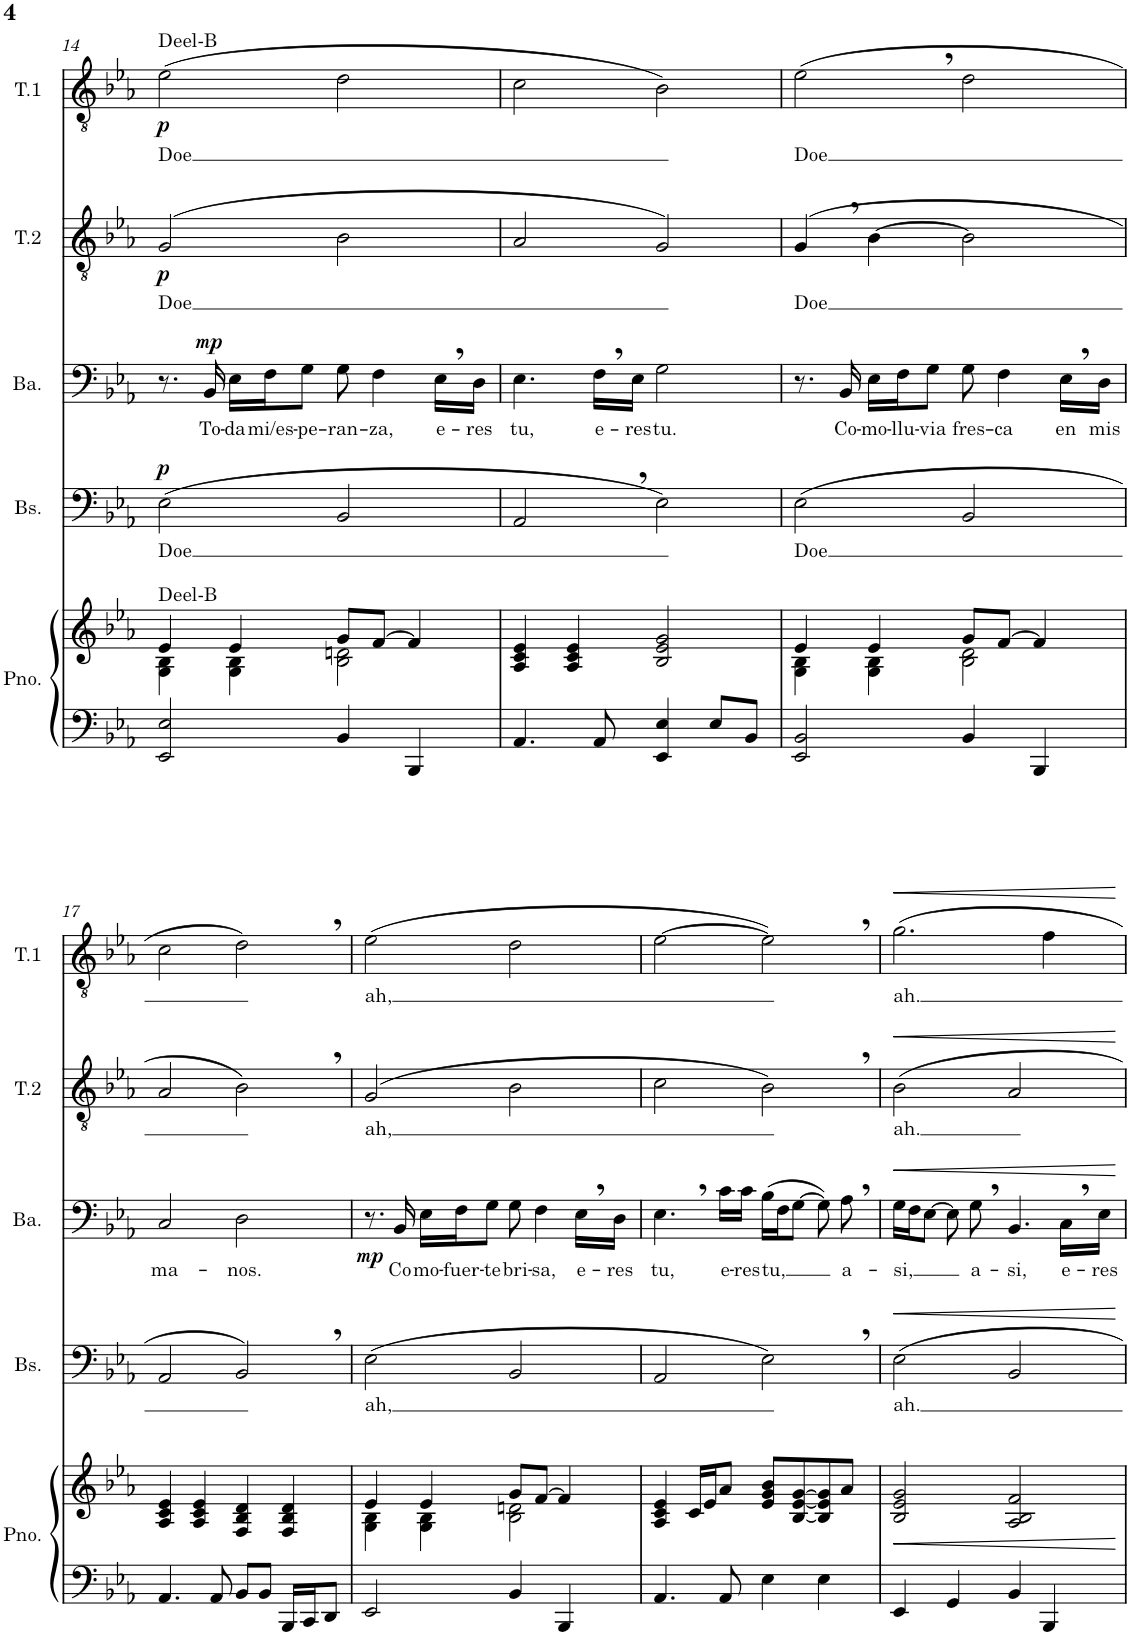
**kern	**kern	**dynam	**kern	**text	**dynam	**kern	**text	**dynam	**kern	**text	**dynam	**kern	**text	**dynam
*part5	*part5	*part5	*part4	*part4	*part4	*part3	*part3	*part3	*part2	*part2	*part2	*part1	*part1	*part1
*staff6	*staff5	*staff5/6	*staff4	*staff4	*staff4	*staff3	*staff3	*staff3	*staff2	*staff2	*staff2	*staff1	*staff1	*staff1
*I"Piano	*	*	*I"Bas	*	*	*I"Bariton	*	*	*I"Tenor 2	*	*	*I"Tenor 1	*	*
*I'Pno.	*	*	*I'Bs.	*	*	*I'Ba.	*	*	*I'T.2	*	*	*I'T.1	*	*
!!LO:PB:g=z
*clefF4	*clefG2	*	*clefF4	*	*	*clefF4	*	*	*clefGv2	*	*	*clefGv2	*	*
*k[b-e-a-]	*k[b-e-a-]	*	*k[b-e-a-]	*	*	*k[b-e-a-]	*	*	*k[b-e-a-]	*	*	*k[b-e-a-]	*	*
*M4/4	*M4/4	*	*M4/4	*	*	*M4/4	*	*	*M4/4	*	*	*M4/4	*	*
=14	=14	=14	=14	=14	=14	=14	=14	=14	=14	=14	=14	=14	=14	=14
*	*^	*	*	*	*	*	*	*	*	*	*	*	*	*
!	!	!	!	!	!	!	!	!	!	!	!	!	!LO:TX:a:t=Deel-B	!	!
!	!LO:TX:a:t=Deel-B	!	!	!	!	!	!	!	!	!	!	!	!	!	!
!	!	!	!	!	!LO:LY:b	!LO:DY:a	!	!	!	!	!LO:LY:b	!LO:DY:b	!	!LO:LY:b	!LO:DY:b
2EE-/ 2E-/	4e-/	4G\ 4B-\	.	(2E-\	Doe	p	8.r	.	.	(2G/	Doe	p	(2e-\	Doe	p
!	!	!	!	!	!	!	!	!LO:LY:b	!LO:DY:a	!	!	!	!	!	!
.	.	.	.	.	.	.	16BB-/	To-	mp	.	.	.	.	.	.
!	!	!	!	!	!	!	!	!LO:LY:b	!	!	!	!	!	!	!
.	4e-/	4G\ 4B-\	.	.	.	.	16E-\LL	-da	.	.	.	.	.	.	.
!	!	!	!	!	!	!	!	!LO:LY:b	!	!	!	!	!	!	!
.	.	.	.	.	.	.	16F\J	mi/es-	.	.	.	.	.	.	.
!	!	!	!	!	!	!	!	!LO:LY:b	!	!	!	!	!	!	!
.	.	.	.	.	.	.	8G\J	-pe-	.	.	.	.	.	.	.
!	!	!	!	!	!	!	!	!LO:LY:b	!	!	!	!	!	!	!
4BB-/	8g/L	2B-\ 2dn\	.	2BB-/	.	.	8G\	-ran-	.	2B-\	.	.	2d\	.	.
!	!	!	!	!	!	!	!	!LO:LY:b	!	!	!	!	!	!	!
.	[8f/J	.	.	.	.	.	4F\	-za,	.	.	.	.	.	.	.
4BBB-/	4f/]	.	.	.	.	.	.	.	.	.	.	.	.	.	.
!	!	!	!	!	!	!	!	!LO:LY:b	!	!	!	!	!	!	!
.	.	.	.	.	.	.	16E-,\LL	e-	.	.	.	.	.	.	.
!	!	!	!	!	!	!	!	!LO:LY:b	!	!	!	!	!	!	!
.	.	.	.	.	.	.	16D\JJ	-res	.	.	.	.	.	.	.
*	*v	*v	*	*	*	*	*	*	*	*	*	*	*	*	*
=15	=15	=15	=15	=15	=15	=15	=15	=15	=15	=15	=15	=15	=15	=15
!	!	!	!	!	!	!	!LO:LY:b	!	!	!	!	!	!	!
4.AA-/	4A-/ 4c/ 4e-/	.	2AA-,/	.	.	4.E-\	tu,	.	2A-/	.	.	2c\	.	.
.	4A-/ 4c/ 4e-/	.	.	.	.	.	.	.	.	.	.	.	.	.
!	!	!	!	!	!	!	!LO:LY:b	!	!	!	!	!	!	!
8AA-/	.	.	.	.	.	16F,\LL	e-	.	.	.	.	.	.	.
!	!	!	!	!	!	!	!LO:LY:b	!	!	!	!	!	!	!
.	.	.	.	.	.	16E-\JJ	-res	.	.	.	.	.	.	.
!	!	!	!	!	!	!	!LO:LY:b	!	!	!	!	!	!	!
4EE-/ 4E-/	2B-/ 2e-/ 2g/	.	2E-\)	.	.	2G\	tu.	.	2G/)	.	.	2B-\)	.	.
8E-/L	.	.	.	.	.	.	.	.	.	.	.	.	.	.
8BB-/J	.	.	.	.	.	.	.	.	.	.	.	.	.	.
=16	=16	=16	=16	=16	=16	=16	=16	=16	=16	=16	=16	=16	=16	=16
*	*^	*	*	*	*	*	*	*	*	*	*	*	*	*
!	!	!	!	!	!LO:LY:b	!	!	!	!	!	!LO:LY:b	!	!	!LO:LY:b	!
2EE-/ 2BB-/	4e-/	4G\ 4B-\	.	(2E-\	Doe	.	8.r	.	.	(4G,/	Doe	.	(2e-,\	Doe	.
!	!	!	!	!	!	!	!	!LO:LY:b	!	!	!	!	!	!	!
.	.	.	.	.	.	.	16BB-/	Co-	.	.	.	.	.	.	.
!	!	!	!	!	!	!	!	!LO:LY:b	!	!	!	!	!	!	!
.	4e-/	4G\ 4B-\	.	.	.	.	16E-\LL	-mo-	.	[4B-\	.	.	.	.	.
!	!	!	!	!	!	!	!	!LO:LY:b	!	!	!	!	!	!	!
.	.	.	.	.	.	.	16F\J	-llu-	.	.	.	.	.	.	.
!	!	!	!	!	!	!	!	!LO:LY:b	!	!	!	!	!	!	!
.	.	.	.	.	.	.	8G\J	-via	.	.	.	.	.	.	.
!	!	!	!	!	!	!	!	!LO:LY:b	!	!	!	!	!	!	!
4BB-/	8g/L	2B-\ 2d\	.	2BB-/	.	.	8G\	fres-	.	2B-\]	.	.	2d\	.	.
!	!	!	!	!	!	!	!	!LO:LY:b	!	!	!	!	!	!	!
.	[8f/J	.	.	.	.	.	4F\	-ca	.	.	.	.	.	.	.
4BBB-/	4f/]	.	.	.	.	.	.	.	.	.	.	.	.	.	.
!	!	!	!	!	!	!	!	!LO:LY:b	!	!	!	!	!	!	!
.	.	.	.	.	.	.	16E-,\LL	en	.	.	.	.	.	.	.
!	!	!	!	!	!	!	!	!LO:LY:b	!	!	!	!	!	!	!
.	.	.	.	.	.	.	16D\JJ	mis	.	.	.	.	.	.	.
*	*v	*v	*	*	*	*	*	*	*	*	*	*	*	*	*
!!LO:LB:g=z
=17	=17	=17	=17	=17	=17	=17	=17	=17	=17	=17	=17	=17	=17	=17
!	!	!	!	!	!	!	!LO:LY:b	!	!	!	!	!	!	!
4.AA-/	4A-/ 4c/ 4e-/	.	2AA-/	.	.	2C/	ma-	.	2A-/	.	.	2c\	.	.
.	4A-/ 4c/ 4e-/	.	.	.	.	.	.	.	.	.	.	.	.	.
8AA-/	.	.	.	.	.	.	.	.	.	.	.	.	.	.
!	!	!	!	!	!	!	!LO:LY:b	!	!	!	!	!	!	!
8BB-/L	4F/ 4B-/ 4d/	.	2BB-,/)	.	.	2D\	-nos.	.	2B-,\)	.	.	2d,\)	.	.
8BB-/J	.	.	.	.	.	.	.	.	.	.	.	.	.	.
16BBB-/LL	4F/ 4B-/ 4d/	.	.	.	.	.	.	.	.	.	.	.	.	.
16CC/J	.	.	.	.	.	.	.	.	.	.	.	.	.	.
8DD/J	.	.	.	.	.	.	.	.	.	.	.	.	.	.
=18	=18	=18	=18	=18	=18	=18	=18	=18	=18	=18	=18	=18	=18	=18
*	*^	*	*	*	*	*	*	*	*	*	*	*	*	*
!	!	!	!	!	!LO:LY:b	!	!	!	!LO:DY:b	!	!LO:LY:b	!	!	!LO:LY:b	!
2EE-/	4e-/	4G\ 4B-\	.	(2E-\	ah,	.	8.r	.	mp	(2G/	ah,	.	(2e-\	ah,	.
!	!	!	!	!	!	!	!	!LO:LY:b	!	!	!	!	!	!	!
.	.	.	.	.	.	.	16BB-/	Co	.	.	.	.	.	.	.
!	!	!	!	!	!	!	!	!LO:LY:b	!	!	!	!	!	!	!
.	4e-/	4G\ 4B-\	.	.	.	.	16E-\LL	mo-	.	.	.	.	.	.	.
!	!	!	!	!	!	!	!	!LO:LY:b	!	!	!	!	!	!	!
.	.	.	.	.	.	.	16F\J	-fuer-	.	.	.	.	.	.	.
!	!	!	!	!	!	!	!	!LO:LY:b	!	!	!	!	!	!	!
.	.	.	.	.	.	.	8G\J	-te	.	.	.	.	.	.	.
!	!	!	!	!	!	!	!	!LO:LY:b	!	!	!	!	!	!	!
4BB-/	8g/L	2B-\ 2dn\	.	2BB-/	.	.	8G\	bri-	.	2B-\	.	.	2d\	.	.
!	!	!	!	!	!	!	!	!LO:LY:b	!	!	!	!	!	!	!
.	[8f/J	.	.	.	.	.	4F\	-sa,	.	.	.	.	.	.	.
4BBB-/	4f/]	.	.	.	.	.	.	.	.	.	.	.	.	.	.
!	!	!	!	!	!	!	!	!LO:LY:b	!	!	!	!	!	!	!
.	.	.	.	.	.	.	16E-,\LL	e-	.	.	.	.	.	.	.
!	!	!	!	!	!	!	!	!LO:LY:b	!	!	!	!	!	!	!
.	.	.	.	.	.	.	16D\JJ	-res	.	.	.	.	.	.	.
*	*v	*v	*	*	*	*	*	*	*	*	*	*	*	*	*
=19	=19	=19	=19	=19	=19	=19	=19	=19	=19	=19	=19	=19	=19	=19
!	!	!	!	!	!	!	!LO:LY:b	!	!	!	!	!	!	!
4.AA-/	4A-/ 4c/ 4e-/	.	2AA-/	.	.	4.E-,\	tu,	.	2c\	.	.	[2e-\	.	.
.	16c/LL	.	.	.	.	.	.	.	.	.	.	.	.	.
.	16e-/J	.	.	.	.	.	.	.	.	.	.	.	.	.
!	!	!	!	!	!	!	!LO:LY:b	!	!	!	!	!	!	!
8AA-/	8a-/J	.	.	.	.	16c\LL	e-	.	.	.	.	.	.	.
!	!	!	!	!	!	!	!LO:LY:b	!	!	!	!	!	!	!
.	.	.	.	.	.	16c\JJ	-res	.	.	.	.	.	.	.
!	!	!	!	!	!	!	!LO:LY:b	!	!	!	!	!	!	!
4E-\	8e-/ 8g/ 8b-/L	.	2E-,\)	.	.	(16B-\LL	tu,	.	2B-,\)	.	.	2e-,\])	.	.
.	.	.	.	.	.	16F\J	.	.	.	.	.	.	.	.
.	[8B-/ [8e-/ [8g/	.	.	.	.	[8G\J	.	.	.	.	.	.	.	.
4E-\	8B-/] 8e-/] 8g/]	.	.	.	.	8G\])	.	.	.	.	.	.	.	.
!	!	!	!	!	!	!	!LO:LY:b	!	!	!	!	!	!	!
.	8a-/J	.	.	.	.	8A-,\	a-	.	.	.	.	.	.	.
=20	=20	=20	=20	=20	=20	=20	=20	=20	=20	=20	=20	=20	=20	=20
!	!	!LO:HP:b	!	!LO:LY:b	!LO:HP:b	!	!LO:LY:b	!LO:HP:b	!	!LO:LY:b	!LO:HP:b	!	!LO:LY:b	!LO:HP:b
4EE-/	2B-/ 2e-/ 2g/	<	2E-\	ah.	<	16G\LL	-si,	<	2B-\	ah.	<	2.g\	ah.	<
.	.	.	.	.	.	16F\J	.	.	.	.	.	.	.	.
.	.	.	.	.	.	[8E-\J	.	.	.	.	.	.	.	.
4GG/	.	.	.	.	.	8E-\]	.	.	.	.	.	.	.	.
!	!	!	!	!	!	!	!LO:LY:b	!	!	!	!	!	!	!
.	.	.	.	.	.	8G,\	a-	.	.	.	.	.	.	.
!	!	!	!	!	!	!	!LO:LY:b	!	!	!	!	!	!	!
4BB-/	2A-/ 2B-/ 2f/	.	2BB-/	.	.	4.BB-/	-si,	.	2A-/	.	.	.	.	.
4BBB-/	.	.	.	.	.	.	.	.	.	.	.	4f\	.	.
!	!	!	!	!	!	!	!LO:LY:b	!	!	!	!	!	!	!
.	.	.	.	.	.	16C,\LL	e-	.	.	.	.	.	.	.
!	!	!	!	!	!	!	!LO:LY:b	!	!	!	!	!	!	!
.	.	.	.	.	.	16E-\JJ	-res	.	.	.	.	.	.	.
.	.	[	.	.	[	.	.	[	.	.	[	.	.	[
=	=	=	=	=	=	=	=	=	=	=	=	=	=	=
*-	*-	*-	*-	*-	*-	*-	*-	*-	*-	*-	*-	*-	*-	*-
